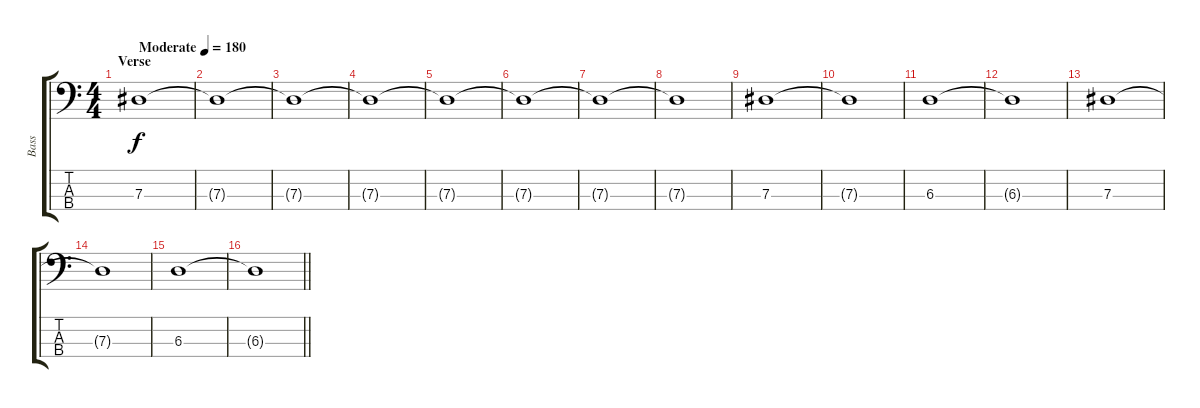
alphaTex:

\track ("Bass" "Bass") {instrument electricbassfinger}
\staff {score tabs}
\tuning (Gb2 Db2 Ab1 Eb1) {hide}
\ts (4 4)
\section ("" "Verse")
\tempo (180 "Moderate")
\clef f4
\ks c
7.3.1{dy f instrument electricbassfinger} |
7.3{t}.1 |
7.3{t}.1 |
7.3{t}.1 |
7.3{t}.1 |
7.3{t}.1 |
7.3{t}.1 |
7.3{t}.1 |
7.3.1 |
7.3{t}.1 |
6.3.1 |
6.3{t}.1 |
7.3.1 |
7.3{t}.1 |
6.3.1 |
\barLineRight lightlight
6.3{t}.1
